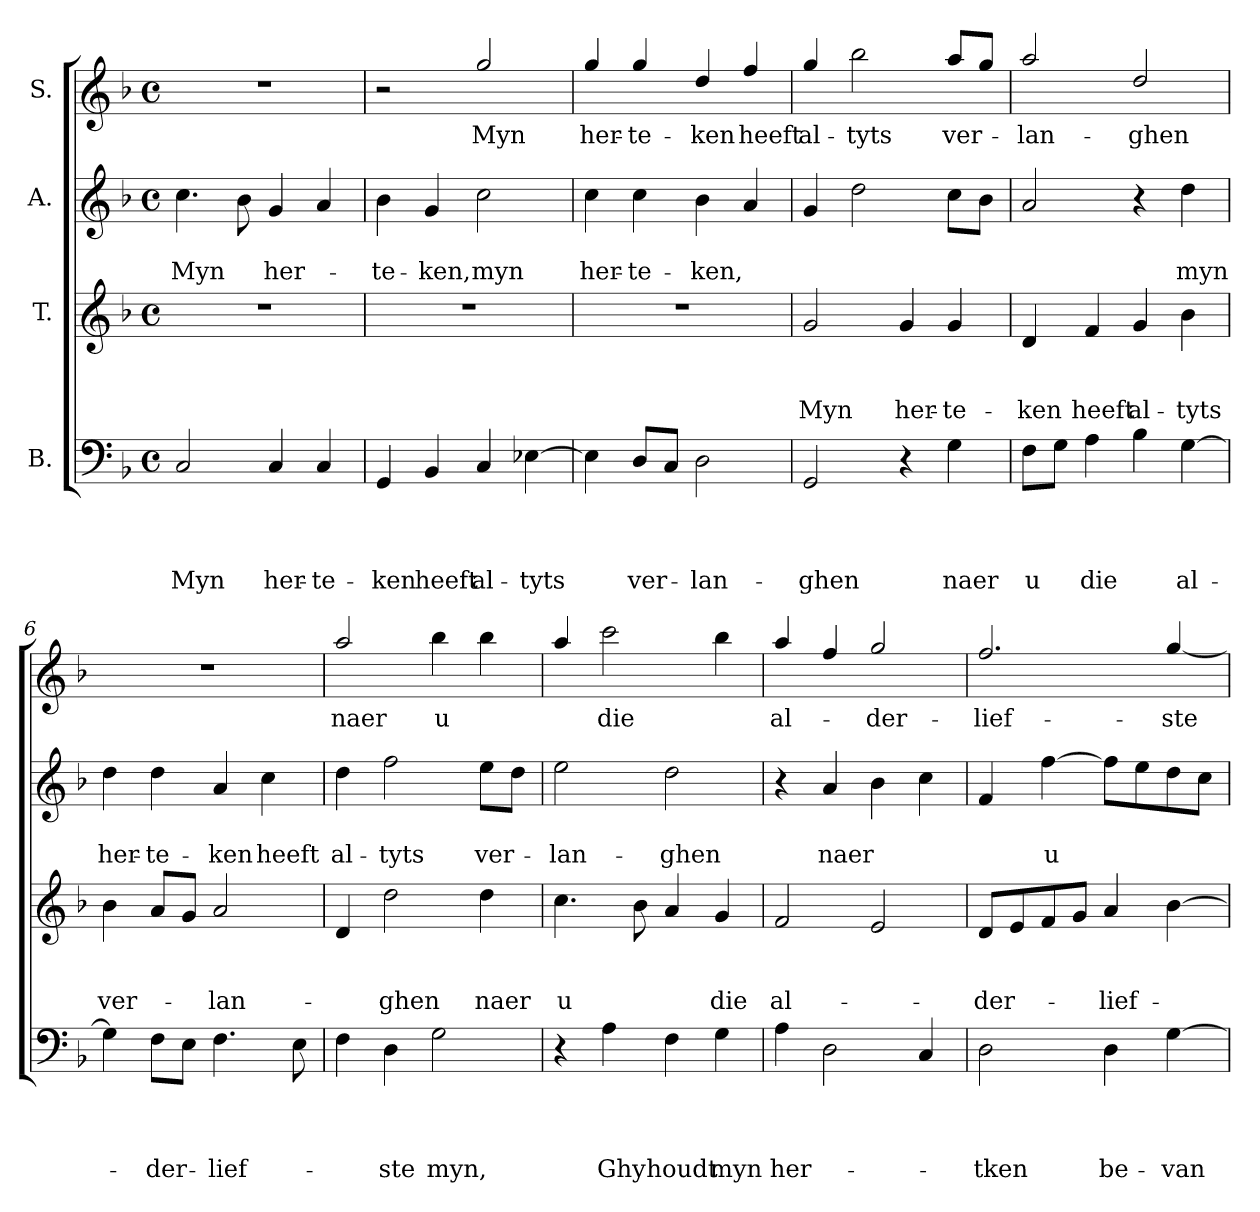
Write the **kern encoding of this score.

**kern	**text	**text	**text	**text	**kern	**text	**text	**text	**kern	**text	**text	**kern	**text
*part4	*part4	*part4	*part4	*part4	*part3	*part3	*part3	*part3	*part2	*part2	*part2	*part1	*part1
*staff4	*staff4	*staff4	*staff4	*staff4	*staff3	*staff3	*staff3	*staff3	*staff2	*staff2	*staff2	*staff1	*staff1
*I"B.	*	*	*	*	*I"T.	*	*	*	*I"A.	*	*	*I"S.	*
*clefF4	*	*	*	*	*clefG2	*	*	*	*clefG2	*	*	*clefG2	*
*	*	*	*	*	*	*	*	*	*	*	*	*ITrd8c14	*
*k[b-]	*	*	*	*	*k[b-]	*	*	*	*k[b-]	*	*	*k[b-]	*
*F:	*	*	*	*	*F:	*	*	*	*F:	*	*	*F:	*
*M4/4	*	*	*	*	*M4/4	*	*	*	*M4/4	*	*	*M4/4	*
*met(c)	*	*	*	*	*met(c)	*	*	*	*met(c)	*	*	*met(c)	*
=1	=1	=1	=1	=1	=1	=1	=1	=1	=1	=1	=1	=1	=1
2C/	.	.	.	Myn	1r	.	.	.	4.cc\	.	Myn	1r	.
.	.	.	.	.	.	.	.	.	8b-\	.	.	.	.
4C/	.	.	.	her-	.	.	.	.	4g/	.	her-	.	.
4C/	.	.	.	-te-	.	.	.	.	4a/	.	.	.	.
=2	=2	=2	=2	=2	=2	=2	=2	=2	=2	=2	=2	=2	=2
4GG/	.	.	.	-ken	1r	.	.	.	4b-\	.	-te-	2r	.
4BB-/	.	.	.	heeft	.	.	.	.	4g/	.	-ken,	.	.
4C/	.	.	.	al-	.	.	.	.	2cc\	.	myn	2g/	Myn
[4E-X\	.	.	.	-tyts	.	.	.	.	.	.	.	.	.
=3	=3	=3	=3	=3	=3	=3	=3	=3	=3	=3	=3	=3	=3
4E-\]	.	.	.	.	1r	.	.	.	4cc\	.	her-	4g/	her-
8D/L	.	.	.	ver-	.	.	.	.	4cc\	.	-te-	4g/	-te-
8C/J	.	.	.	.	.	.	.	.	.	.	.	.	.
2D\	.	.	.	-lan-	.	.	.	.	4b-\	.	-ken,	4d/	-ken
.	.	.	.	.	.	.	.	.	4a/	.	.	4f/	heeft
=4	=4	=4	=4	=4	=4	=4	=4	=4	=4	=4	=4	=4	=4
2GG/	.	.	.	-ghen	2g/	.	.	Myn	4g/	.	.	4g/	al-
.	.	.	.	.	.	.	.	.	2dd\	.	.	2b-\	-tyts
4r	.	.	.	.	4g/	.	.	her-	.	.	.	.	.
4G\	.	.	.	naer	4g/	.	.	-te-	8cc\L	.	.	8a/L	ver-
.	.	.	.	.	.	.	.	.	8b-\J	.	.	8g/J	.
=5	=5	=5	=5	=5	=5	=5	=5	=5	=5	=5	=5	=5	=5
8F\L	.	.	.	u	4d/	.	.	-ken	2a/	.	.	2a/	-lan-
8G\J	.	.	.	.	.	.	.	.	.	.	.	.	.
4A\	.	.	.	die	4f/	.	.	heeft	.	.	.	.	.
4B-\	.	.	.	.	4g/	.	.	al-	4r	.	.	2d/	-ghen
[4G\	.	.	.	al-	4b-\	.	.	-tyts	4dd\	.	myn	.	.
=6	=6	=6	=6	=6	=6	=6	=6	=6	=6	=6	=6	=6	=6
4G\]	.	.	.	.	4b-\	.	.	ver-	4dd\	.	her-	1r	.
8F\L	.	.	.	-der-	8a/L	.	.	.	4dd\	.	-te-	.	.
8E\J	.	.	.	.	8g/J	.	.	.	.	.	.	.	.
4.F\	.	.	.	-lief-	2a/	.	.	-lan-	4a/	.	-ken	.	.
.	.	.	.	.	.	.	.	.	4cc\	.	heeft	.	.
8E\	.	.	.	.	.	.	.	.	.	.	.	.	.
=7	=7	=7	=7	=7	=7	=7	=7	=7	=7	=7	=7	=7	=7
4F\	.	.	.	.	4d/	.	.	.	4dd\	.	al-	2a/	naer
4D\	.	.	.	-ste	2dd\	.	.	-ghen	2ff\	.	-tyts	.	.
2G\	.	.	.	myn,	.	.	.	.	.	.	.	4b-\	u
.	.	.	.	.	4dd\	.	.	naer	8ee\L	.	ver-	4b-\	.
.	.	.	.	.	.	.	.	.	8dd\J	.	.	.	.
!!LO:LB:g=z
=8	=8	=8	=8	=8	=8	=8	=8	=8	=8	=8	=8	=8	=8
4r	.	.	.	.	4.cc\	.	.	u	2ee\	.	-lan-	4a/	.
4A\	.	.	.	Ghy	.	.	.	.	.	.	.	2cc\	die
.	.	.	.	.	8b-\	.	.	.	.	.	.	.	.
4F\	.	.	.	houdt	4a/	.	.	.	2dd\	.	-ghen	.	.
4G\	.	.	.	myn	4g/	.	.	die	.	.	.	4b-\	.
=9	=9	=9	=9	=9	=9	=9	=9	=9	=9	=9	=9	=9	=9
4A\	.	.	.	her-	2f/	.	.	al-	4r	.	.	4a/	al-
2D\	.	.	.	.	.	.	.	.	4a/	.	naer	4f/	.
.	.	.	.	.	2e/	.	.	.	4b-\	.	.	2g/	-der-
4C/	.	.	.	.	.	.	.	.	4cc\	.	.	.	.
=10	=10	=10	=10	=10	=10	=10	=10	=10	=10	=10	=10	=10	=10
2D\	.	.	.	-tken	8d/L	.	.	-der-	4f/	.	.	2.f/	-lief-
.	.	.	.	.	8e/	.	.	.	.	.	.	.	.
.	.	.	.	.	8f/	.	.	.	[4ff\	.	u	.	.
.	.	.	.	.	8g/J	.	.	.	.	.	.	.	.
4D\	.	.	.	be-	4a/	.	.	-lief-	8ff\L]	.	.	.	.
.	.	.	.	.	.	.	.	.	8ee\	.	.	.	.
[4G\	.	.	.	-van-	[4b-\	.	.	.	8dd\	.	.	[4g/	-ste
.	.	.	.	.	.	.	.	.	8cc\J	.	.	.	.
=	=	=	=	=	=	=	=	=	=	=	=	=	=
*-	*-	*-	*-	*-	*-	*-	*-	*-	*-	*-	*-	*-	*-
